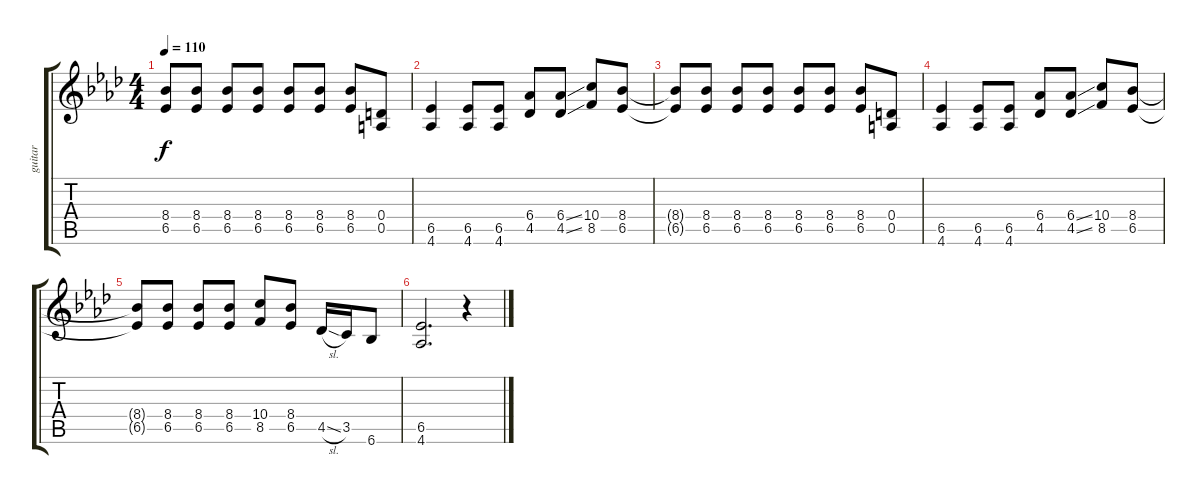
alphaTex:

\track ("guitar" "guitar") {instrument overdrivenguitar}
\staff {score tabs}
\tuning (E4 B3 G3 D3 A2 E2) {hide}
\ts (4 4)
\tempo 110
\clef g2
\ks ab
(8.4{t} 6.5{t}).8{dy f} (8.4 6.5).8 (8.4 6.5).8 (8.4 6.5).8 (8.4 6.5).8 (8.4 6.5).8 (8.4 6.5).8 (0.4 0.5).8 |
(6.5 4.6).4 (6.5 4.6).8 (6.5 4.6).8 (6.4 4.5).8 (6.4{ss} 4.5{ss}).8 (10.4 8.5).8 (8.4 6.5).8 |
(8.4{t} 6.5{t}).8 (8.4 6.5).8 (8.4 6.5).8 (8.4 6.5).8 (8.4 6.5).8 (8.4 6.5).8 (8.4 6.5).8 (0.4 0.5).8 |
(6.5 4.6).4 (6.5 4.6).8 (6.5 4.6).8 (6.4 4.5).8 (6.4{ss} 4.5{ss}).8 (10.4 8.5).8 (8.4 6.5).8 |
(8.4{t} 6.5{t}).8 (8.4 6.5).8 (8.4 6.5).8 (8.4 6.5).8 (10.4 8.5).8 (8.4 6.5).8 4.5{sl}.16 3.5.16 6.6.8 |
(6.5 4.6).2{d} r.4
